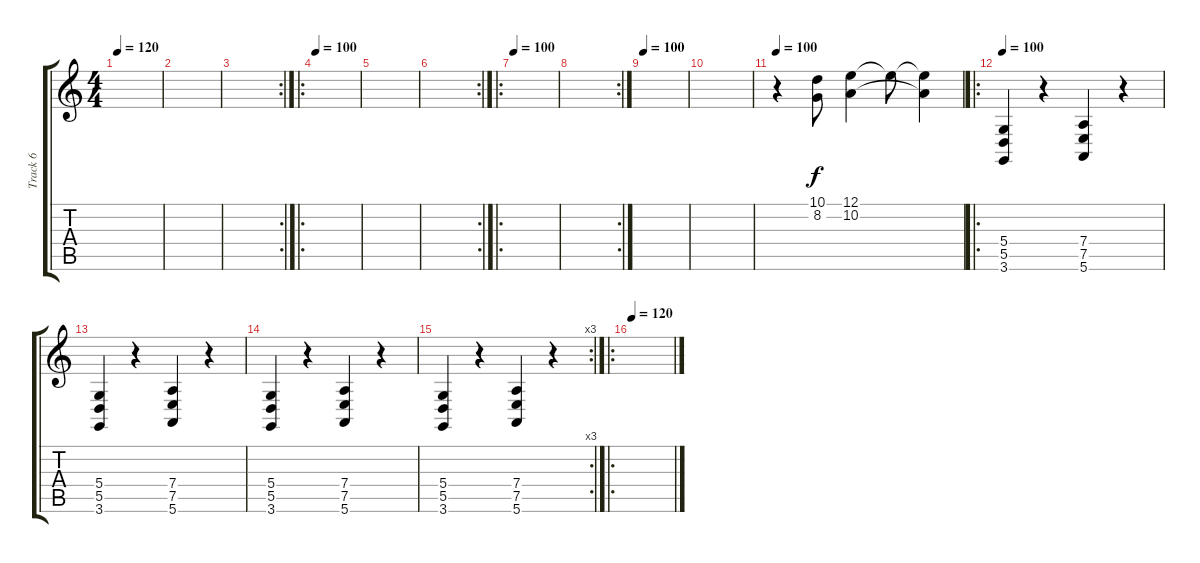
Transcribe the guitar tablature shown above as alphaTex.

\track ("Track 6" "Track 6") {instrument stringensemble1}
\staff {score tabs}
\tuning (E4 B3 G3 D3 A2 E2) {hide}
\ts (4 4)
\tempo 120
\clef g2
\ks c
|
|
\rc 2
|
\ro
\tempo 100
|
|
\rc 2
|
\ro
\tempo 100
|
\rc 2
|
\tempo 100
|
|
\tempo 100
r.4 (10.1 8.2).8 (12.1 10.2).4 12.1{t}.8 (12.1{t} 10.2{t}).4 |
\ro
\tempo 100
(5.4 5.5 3.6).4 r.4 (7.4 7.5 5.6).4 r.4 |
(5.4 5.5 3.6).4 r.4 (7.4 7.5 5.6).4 r.4 |
(5.4 5.5 3.6).4 r.4 (7.4 7.5 5.6).4 r.4 |
\rc 3
(5.4 5.5 3.6).4 r.4 (7.4 7.5 5.6).4 r.4 |
\ro
\tempo 120
